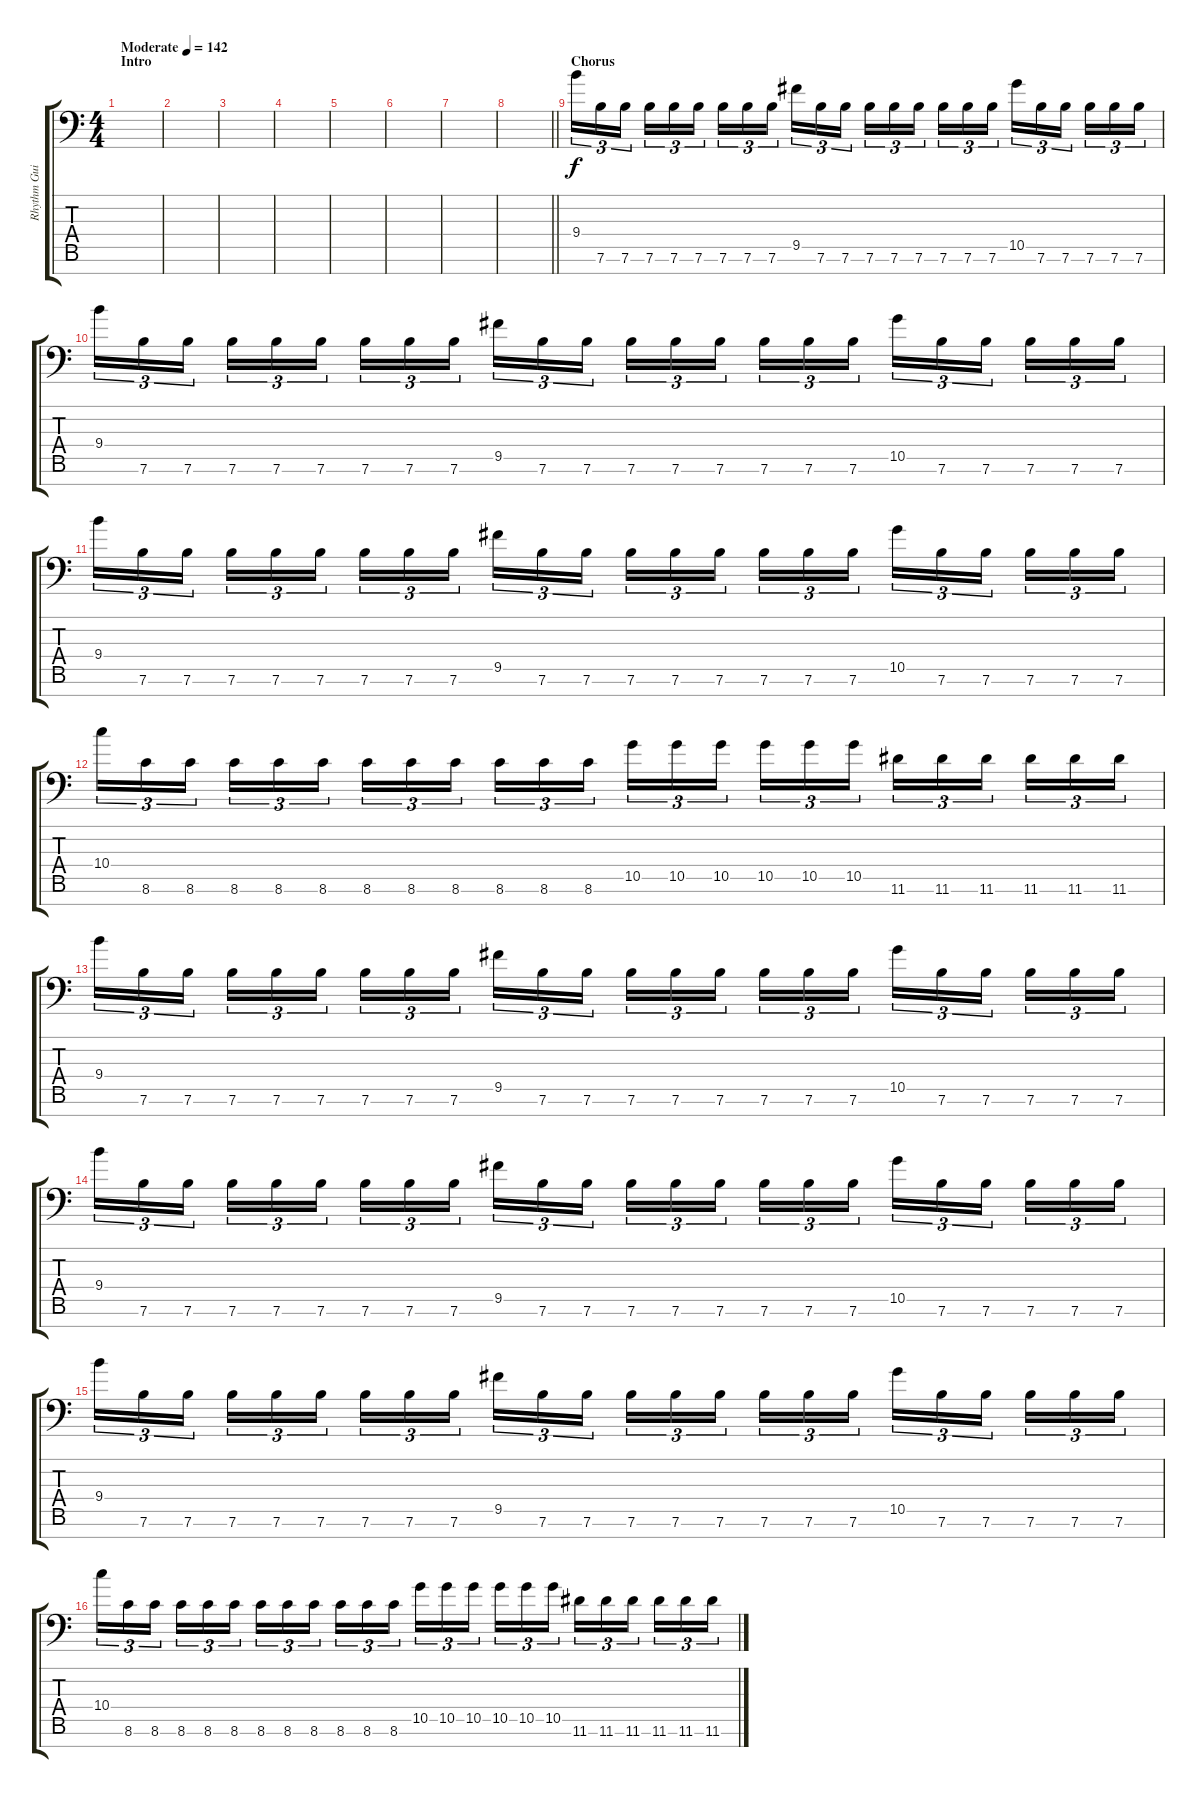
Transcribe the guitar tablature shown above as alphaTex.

\track ("Rhythm Guitar 2" "Rhythm Gui") {instrument overdrivenguitar}
\staff {score tabs}
\tuning (E4 B3 G3 D3 A2 E2 A1) {hide}
\ts (4 4)
\section ("" "Intro")
\tempo (142 "Moderate")
\clef f4
\ks c
|
|
|
|
|
|
|
\barLineRight lightlight
|
\section ("" "Chorus")
9.4.16{tu (3 2)} 7.6.16{tu (3 2)} 7.6.16{tu (3 2) beam splitsecondary} 7.6.16{tu (3 2)} 7.6.16{tu (3 2)} 7.6.16{tu (3 2)} 7.6.16{tu (3 2)} 7.6.16{tu (3 2)} 7.6.16{tu (3 2) beam splitsecondary} 9.5.16{tu (3 2)} 7.6.16{tu (3 2)} 7.6.16{tu (3 2)} 7.6.16{tu (3 2)} 7.6.16{tu (3 2)} 7.6.16{tu (3 2) beam splitsecondary} 7.6.16{tu (3 2)} 7.6.16{tu (3 2)} 7.6.16{tu (3 2)} 10.5.16{tu (3 2)} 7.6.16{tu (3 2)} 7.6.16{tu (3 2) beam splitsecondary} 7.6.16{tu (3 2)} 7.6.16{tu (3 2)} 7.6.16{tu (3 2)} |
9.4.16{tu (3 2)} 7.6.16{tu (3 2)} 7.6.16{tu (3 2) beam splitsecondary} 7.6.16{tu (3 2)} 7.6.16{tu (3 2)} 7.6.16{tu (3 2)} 7.6.16{tu (3 2)} 7.6.16{tu (3 2)} 7.6.16{tu (3 2) beam splitsecondary} 9.5.16{tu (3 2)} 7.6.16{tu (3 2)} 7.6.16{tu (3 2)} 7.6.16{tu (3 2)} 7.6.16{tu (3 2)} 7.6.16{tu (3 2) beam splitsecondary} 7.6.16{tu (3 2)} 7.6.16{tu (3 2)} 7.6.16{tu (3 2)} 10.5.16{tu (3 2)} 7.6.16{tu (3 2)} 7.6.16{tu (3 2) beam splitsecondary} 7.6.16{tu (3 2)} 7.6.16{tu (3 2)} 7.6.16{tu (3 2)} |
9.4.16{tu (3 2)} 7.6.16{tu (3 2)} 7.6.16{tu (3 2) beam splitsecondary} 7.6.16{tu (3 2)} 7.6.16{tu (3 2)} 7.6.16{tu (3 2)} 7.6.16{tu (3 2)} 7.6.16{tu (3 2)} 7.6.16{tu (3 2) beam splitsecondary} 9.5.16{tu (3 2)} 7.6.16{tu (3 2)} 7.6.16{tu (3 2)} 7.6.16{tu (3 2)} 7.6.16{tu (3 2)} 7.6.16{tu (3 2) beam splitsecondary} 7.6.16{tu (3 2)} 7.6.16{tu (3 2)} 7.6.16{tu (3 2)} 10.5.16{tu (3 2)} 7.6.16{tu (3 2)} 7.6.16{tu (3 2) beam splitsecondary} 7.6.16{tu (3 2)} 7.6.16{tu (3 2)} 7.6.16{tu (3 2)} |
10.4.16{tu (3 2)} 8.6.16{tu (3 2)} 8.6.16{tu (3 2) beam splitsecondary} 8.6.16{tu (3 2)} 8.6.16{tu (3 2)} 8.6.16{tu (3 2)} 8.6.16{tu (3 2)} 8.6.16{tu (3 2)} 8.6.16{tu (3 2) beam splitsecondary} 8.6.16{tu (3 2)} 8.6.16{tu (3 2)} 8.6.16{tu (3 2)} 10.5.16{tu (3 2)} 10.5.16{tu (3 2)} 10.5.16{tu (3 2) beam splitsecondary} 10.5.16{tu (3 2)} 10.5.16{tu (3 2)} 10.5.16{tu (3 2)} 11.6.16{tu (3 2)} 11.6.16{tu (3 2)} 11.6.16{tu (3 2) beam splitsecondary} 11.6.16{tu (3 2)} 11.6.16{tu (3 2)} 11.6.16{tu (3 2)} |
9.4.16{tu (3 2)} 7.6.16{tu (3 2)} 7.6.16{tu (3 2) beam splitsecondary} 7.6.16{tu (3 2)} 7.6.16{tu (3 2)} 7.6.16{tu (3 2)} 7.6.16{tu (3 2)} 7.6.16{tu (3 2)} 7.6.16{tu (3 2) beam splitsecondary} 9.5.16{tu (3 2)} 7.6.16{tu (3 2)} 7.6.16{tu (3 2)} 7.6.16{tu (3 2)} 7.6.16{tu (3 2)} 7.6.16{tu (3 2) beam splitsecondary} 7.6.16{tu (3 2)} 7.6.16{tu (3 2)} 7.6.16{tu (3 2)} 10.5.16{tu (3 2)} 7.6.16{tu (3 2)} 7.6.16{tu (3 2) beam splitsecondary} 7.6.16{tu (3 2)} 7.6.16{tu (3 2)} 7.6.16{tu (3 2)} |
9.4.16{tu (3 2)} 7.6.16{tu (3 2)} 7.6.16{tu (3 2) beam splitsecondary} 7.6.16{tu (3 2)} 7.6.16{tu (3 2)} 7.6.16{tu (3 2)} 7.6.16{tu (3 2)} 7.6.16{tu (3 2)} 7.6.16{tu (3 2) beam splitsecondary} 9.5.16{tu (3 2)} 7.6.16{tu (3 2)} 7.6.16{tu (3 2)} 7.6.16{tu (3 2)} 7.6.16{tu (3 2)} 7.6.16{tu (3 2) beam splitsecondary} 7.6.16{tu (3 2)} 7.6.16{tu (3 2)} 7.6.16{tu (3 2)} 10.5.16{tu (3 2)} 7.6.16{tu (3 2)} 7.6.16{tu (3 2) beam splitsecondary} 7.6.16{tu (3 2)} 7.6.16{tu (3 2)} 7.6.16{tu (3 2)} |
9.4.16{tu (3 2)} 7.6.16{tu (3 2)} 7.6.16{tu (3 2) beam splitsecondary} 7.6.16{tu (3 2)} 7.6.16{tu (3 2)} 7.6.16{tu (3 2)} 7.6.16{tu (3 2)} 7.6.16{tu (3 2)} 7.6.16{tu (3 2) beam splitsecondary} 9.5.16{tu (3 2)} 7.6.16{tu (3 2)} 7.6.16{tu (3 2)} 7.6.16{tu (3 2)} 7.6.16{tu (3 2)} 7.6.16{tu (3 2) beam splitsecondary} 7.6.16{tu (3 2)} 7.6.16{tu (3 2)} 7.6.16{tu (3 2)} 10.5.16{tu (3 2)} 7.6.16{tu (3 2)} 7.6.16{tu (3 2) beam splitsecondary} 7.6.16{tu (3 2)} 7.6.16{tu (3 2)} 7.6.16{tu (3 2)} |
10.4.16{tu (3 2)} 8.6.16{tu (3 2)} 8.6.16{tu (3 2) beam splitsecondary} 8.6.16{tu (3 2)} 8.6.16{tu (3 2)} 8.6.16{tu (3 2)} 8.6.16{tu (3 2)} 8.6.16{tu (3 2)} 8.6.16{tu (3 2) beam splitsecondary} 8.6.16{tu (3 2)} 8.6.16{tu (3 2)} 8.6.16{tu (3 2)} 10.5.16{tu (3 2)} 10.5.16{tu (3 2)} 10.5.16{tu (3 2) beam splitsecondary} 10.5.16{tu (3 2)} 10.5.16{tu (3 2)} 10.5.16{tu (3 2)} 11.6.16{tu (3 2)} 11.6.16{tu (3 2)} 11.6.16{tu (3 2) beam splitsecondary} 11.6.16{tu (3 2)} 11.6.16{tu (3 2)} 11.6.16{tu (3 2)}
